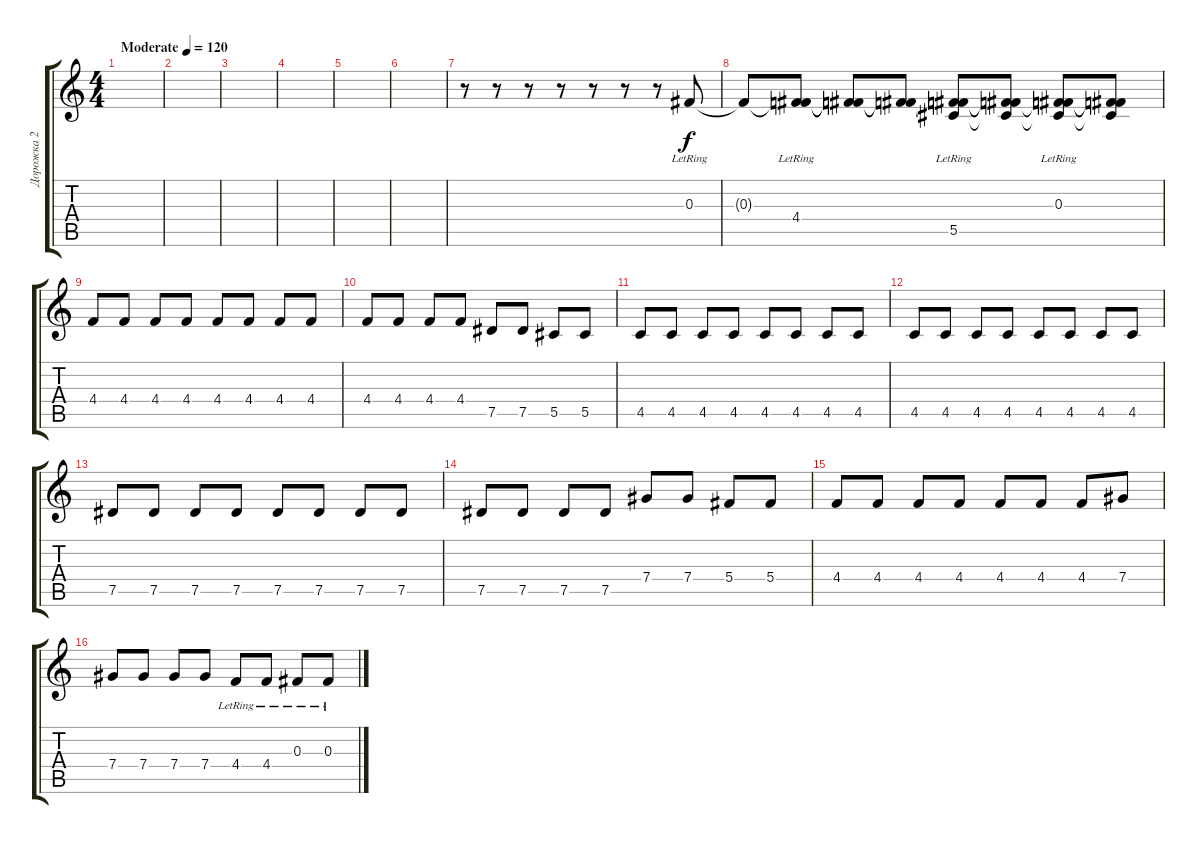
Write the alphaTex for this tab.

\track ("Дорожка 2" "Дорожка 2") {instrument acousticguitarsteel}
\staff {score tabs}
\tuning (Eb4 Bb3 Gb3 Db3 Ab2 Eb2) {hide}
\ts (4 4)
\tempo (120 "Moderate")
\clef g2
\ks c
|
|
|
|
|
|
r.8 r.8 r.8 r.8 r.8 r.8 r.8 0.3{lr}.8 |
0.3{t}.8 (0.3{t} 4.4{lr}).8 (0.3{t} 4.4{t}).8 (0.3{t} 4.4{t}).8 (0.3{t} 4.4{t} 5.5{lr}).8 (0.3{t} 4.4{t} 5.5{t}).8 (0.3{lr} 4.4{t} 5.5{t}).8 (0.3{t} 4.4{t} 5.5{t}).8 |
4.4.8{volume 12} 4.4.8 4.4.8 4.4.8 4.4.8 4.4.8 4.4.8 4.4.8 |
4.4.8 4.4.8 4.4.8 4.4.8 7.5.8 7.5.8 5.5.8 5.5.8 |
4.5.8 4.5.8 4.5.8 4.5.8 4.5.8 4.5.8 4.5.8 4.5.8 |
4.5.8 4.5.8 4.5.8 4.5.8 4.5.8 4.5.8 4.5.8 4.5.8 |
7.5.8 7.5.8 7.5.8 7.5.8 7.5.8 7.5.8 7.5.8 7.5.8 |
7.5.8 7.5.8 7.5.8 7.5.8 7.4.8 7.4.8 5.4.8 5.4.8 |
4.4.8 4.4.8 4.4.8 4.4.8 4.4.8 4.4.8 4.4.8 7.4.8 |
7.4.8 7.4.8 7.4.8 7.4.8 4.4{lr}.8 4.4{lr}.8 0.3{lr}.8 0.3{lr}.8
